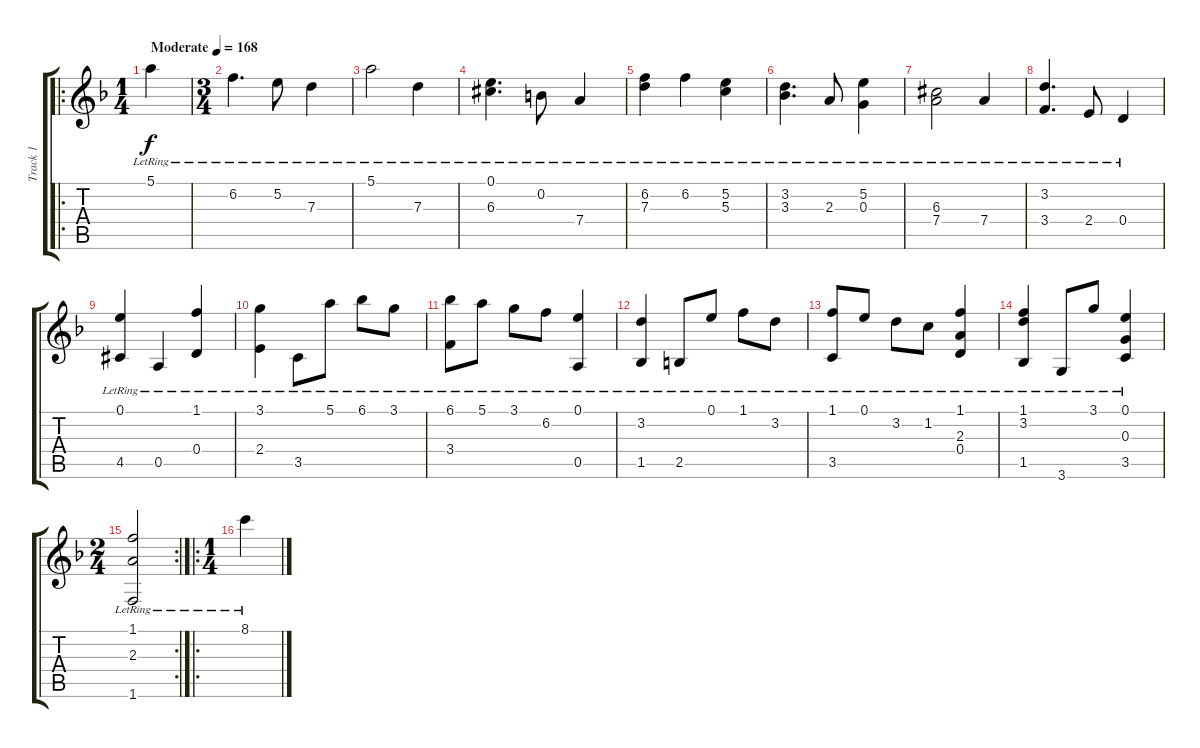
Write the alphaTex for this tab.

\track ("Track 1" "Track 1") {instrument acousticguitarsteel}
\staff {score tabs}
\tuning (E4 B3 G3 D3 A2 E2) {hide}
\ro
\ts (1 4)
\tempo (168 "Moderate")
\clef g2
\ks dminor
5.1{lr}.4{dy f instrument acousticguitarsteel} |
\ts (3 4)
6.2{lr}.4{d} 5.2{lr}.8 7.3{lr}.4 |
5.1{lr}.2 7.3{lr}.4 |
(0.1{lr} 6.3{lr acc #}).4{d} 0.2{lr}.8 7.4{lr}.4 |
(6.2{lr} 7.3{lr}).4 6.2{lr}.4 (5.2{lr} 5.3{lr}).4 |
(3.2{lr} 3.3{lr}).4{d} 2.3{lr}.8 (5.2{lr} 0.3{lr}).4 |
(6.3{lr acc #} 7.4{lr}).2 7.4{lr}.4 |
(3.2{lr} 3.4{lr}).4{d} 2.4{lr}.8 0.4{lr}.4 |
(0.1{lr} 4.5{lr acc #}).4 0.5{lr}.4 (1.1{lr} 0.4{lr}).4 |
(3.1{lr} 2.4{lr}).4 3.5{lr}.8 5.1{lr}.8 6.1{lr}.8 3.1{lr}.8 |
(6.1{lr} 3.4{lr}).8 5.1{lr}.8 3.1{lr}.8 6.2{lr}.8 (0.1{lr} 0.5{lr}).4 |
(3.2{lr} 1.5{lr}).4 2.5{lr}.8 0.1{lr}.8 1.1{lr}.8 3.2{lr}.8 |
(1.1{lr} 3.5{lr}).8 0.1{lr}.8 3.2{lr}.8 1.2{lr}.8 (1.1{lr} 2.3{lr} 0.4{lr}).4 |
(1.1{lr} 3.2{lr} 1.5{lr}).4 3.6{lr}.8 3.1{lr}.8 (0.1{lr} 0.3{lr} 3.5{lr}).4 |
\rc 2
\ts (2 4)
(1.1{lr} 2.3{lr} 1.6{lr}).2 |
\ro
\ts (1 4)
8.1{lr}.4
